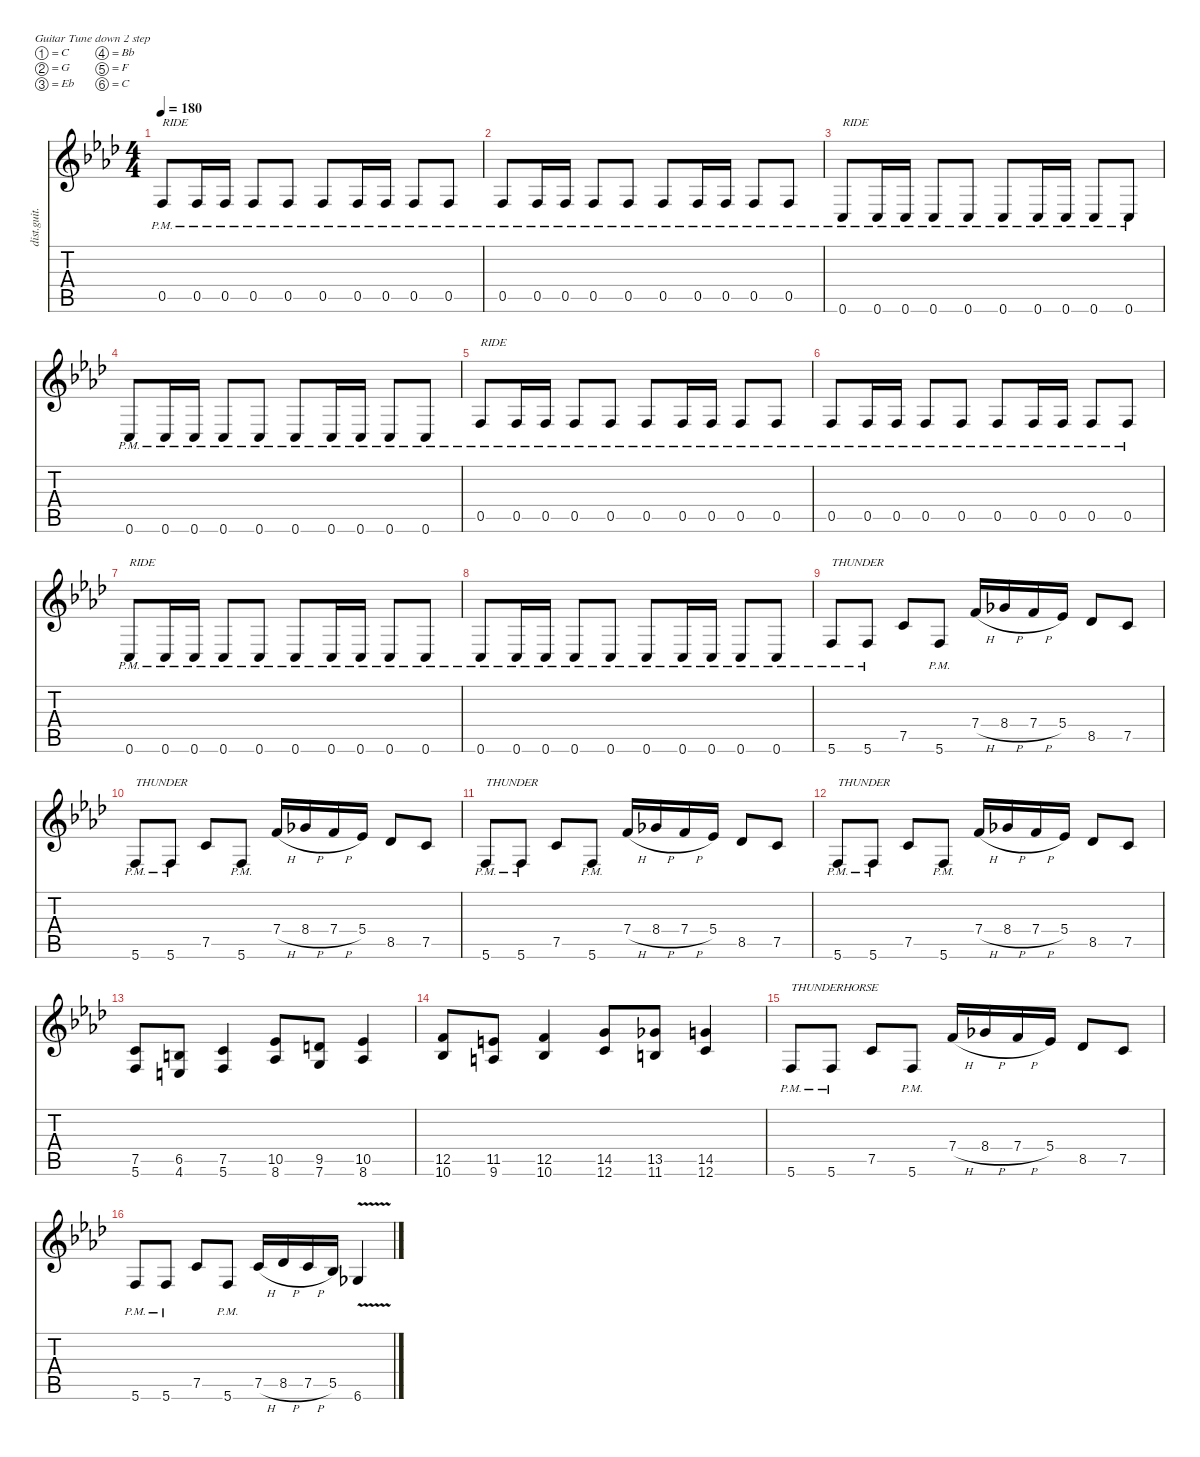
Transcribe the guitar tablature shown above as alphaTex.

\defaultSystemsLayout 4
\hideDynamics
\bracketExtendMode nobrackets
\track ("Rigo" "dist.guit.") {instrument distortionguitar}
\staff {score tabs}
\tuning (C4 G3 Eb3 Bb2 F2 C2)
\ts (4 4)
\beaming (8 2 2 2 2)
\tempo 180
\clef g2
\ks fminor
0.5{pm acc forcenatural}.8{txt "RIDE" dy f instrument distortionguitar beam Up} 0.5{pm acc forcenatural}.16{beam Up} 0.5{pm acc forcenatural}.16{beam Up} 0.5{pm acc forcenatural}.8{beam Up} 0.5{pm acc forcenatural}.8{beam Up} 0.5{pm acc forcenatural}.8{beam Up} 0.5{pm acc forcenatural}.16{beam Up} 0.5{pm acc forcenatural}.16{beam Up} 0.5{pm acc forcenatural}.8{beam Up} 0.5{pm acc forcenatural}.8{beam Up} |
0.5{pm acc forcenatural}.8{beam Up} 0.5{pm acc forcenatural}.16{beam Up} 0.5{pm acc forcenatural}.16{beam Up} 0.5{pm acc forcenatural}.8{beam Up} 0.5{pm acc forcenatural}.8{beam Up} 0.5{pm acc forcenatural}.8{beam Up} 0.5{pm acc forcenatural}.16{beam Up} 0.5{pm acc forcenatural}.16{beam Up} 0.5{pm acc forcenatural}.8{beam Up} 0.5{pm acc forcenatural}.8{beam Up} |
0.6{pm acc forcenatural}.8{txt "RIDE" beam Up} 0.6{pm acc forcenatural}.16{beam Up} 0.6{pm acc forcenatural}.16{beam Up} 0.6{pm acc forcenatural}.8{beam Up} 0.6{pm acc forcenatural}.8{beam Up} 0.6{pm acc forcenatural}.8{beam Up} 0.6{pm acc forcenatural}.16{beam Up} 0.6{pm acc forcenatural}.16{beam Up} 0.6{pm acc forcenatural}.8{beam Up} 0.6{pm acc forcenatural}.8{beam Up} |
0.6{pm acc forcenatural}.8{beam Up} 0.6{pm acc forcenatural}.16{beam Up} 0.6{pm acc forcenatural}.16{beam Up} 0.6{pm acc forcenatural}.8{beam Up} 0.6{pm acc forcenatural}.8{beam Up} 0.6{pm acc forcenatural}.8{beam Up} 0.6{pm acc forcenatural}.16{beam Up} 0.6{pm acc forcenatural}.16{beam Up} 0.6{pm acc forcenatural}.8{beam Up} 0.6{pm acc forcenatural}.8{beam Up} |
0.5{pm acc forcenatural}.8{txt "RIDE" beam Up} 0.5{pm acc forcenatural}.16{beam Up} 0.5{pm acc forcenatural}.16{beam Up} 0.5{pm acc forcenatural}.8{beam Up} 0.5{pm acc forcenatural}.8{beam Up} 0.5{pm acc forcenatural}.8{beam Up} 0.5{pm acc forcenatural}.16{beam Up} 0.5{pm acc forcenatural}.16{beam Up} 0.5{pm acc forcenatural}.8{beam Up} 0.5{pm acc forcenatural}.8{beam Up} |
0.5{pm acc forcenatural}.8{beam Up} 0.5{pm acc forcenatural}.16{beam Up} 0.5{pm acc forcenatural}.16{beam Up} 0.5{pm acc forcenatural}.8{beam Up} 0.5{pm acc forcenatural}.8{beam Up} 0.5{pm acc forcenatural}.8{beam Up} 0.5{pm acc forcenatural}.16{beam Up} 0.5{pm acc forcenatural}.16{beam Up} 0.5{pm acc forcenatural}.8{beam Up} 0.5{pm acc forcenatural}.8{beam Up} |
0.6{pm acc forcenatural}.8{txt "RIDE" beam Up} 0.6{pm acc forcenatural}.16{beam Up} 0.6{pm acc forcenatural}.16{beam Up} 0.6{pm acc forcenatural}.8{beam Up} 0.6{pm acc forcenatural}.8{beam Up} 0.6{pm acc forcenatural}.8{beam Up} 0.6{pm acc forcenatural}.16{beam Up} 0.6{pm acc forcenatural}.16{beam Up} 0.6{pm acc forcenatural}.8{beam Up} 0.6{pm acc forcenatural}.8{beam Up} |
0.6{pm acc forcenatural}.8{beam Up} 0.6{pm acc forcenatural}.16{beam Up} 0.6{pm acc forcenatural}.16{beam Up} 0.6{pm acc forcenatural}.8{beam Up} 0.6{pm acc forcenatural}.8{beam Up} 0.6{pm acc forcenatural}.8{beam Up} 0.6{pm acc forcenatural}.16{beam Up} 0.6{pm acc forcenatural}.16{beam Up} 0.6{pm acc forcenatural}.8{beam Up} 0.6{pm acc forcenatural}.8{beam Up} |
5.6{pm acc forcenatural}.8{txt "THUNDER" beam Up} 5.6{pm acc forcenatural}.8{beam Up} 7.5{acc forcenatural}.8{beam Up} 5.6{pm acc forcenatural}.8{beam Up} 7.4{h acc forcenatural}.16{beam Up} 8.4{h acc b}.16{beam Up} 7.4{h acc forcenatural}.16{beam Up} 5.4{acc b}.16{beam Up} 8.5{acc b}.8{beam Up} 7.5{acc forcenatural}.8{beam Up} |
5.6{pm acc forcenatural}.8{txt "THUNDER" beam Up} 5.6{pm acc forcenatural}.8{beam Up} 7.5{acc forcenatural}.8{beam Up} 5.6{pm acc forcenatural}.8{beam Up} 7.4{h acc forcenatural}.16{beam Up} 8.4{h acc b}.16{beam Up} 7.4{h acc forcenatural}.16{beam Up} 5.4{acc b}.16{beam Up} 8.5{acc b}.8{beam Up} 7.5{acc forcenatural}.8{beam Up} |
5.6{pm acc forcenatural}.8{txt "THUNDER" beam Up} 5.6{pm acc forcenatural}.8{beam Up} 7.5{acc forcenatural}.8{beam Up} 5.6{pm acc forcenatural}.8{beam Up} 7.4{h acc forcenatural}.16{beam Up} 8.4{h acc b}.16{beam Up} 7.4{h acc forcenatural}.16{beam Up} 5.4{acc b}.16{beam Up} 8.5{acc b}.8{beam Up} 7.5{acc forcenatural}.8{beam Up} |
5.6{pm acc forcenatural}.8{txt "THUNDER" beam Up} 5.6{pm acc forcenatural}.8{beam Up} 7.5{acc forcenatural}.8{beam Up} 5.6{pm acc forcenatural}.8{beam Up} 7.4{h acc forcenatural}.16{beam Up} 8.4{h acc b}.16{beam Up} 7.4{h acc forcenatural}.16{beam Up} 5.4{acc b}.16{beam Up} 8.5{acc b}.8{beam Up} 7.5{acc forcenatural}.8{beam Up} |
(7.5{acc forcenatural} 5.6{acc forcenatural}).8{beam Up} (6.5{acc forcenatural} 4.6{acc forcenatural}).8{beam Up} (7.5{acc forcenatural} 5.6{acc forcenatural}).4{beam Up} (10.5{acc b} 8.6{acc b}).8{beam Up} (9.5{acc forcenatural} 7.6{acc forcenatural}).8{beam Up} (10.5{acc b} 8.6{acc b}).4{beam Up} |
(12.5{acc forcenatural} 10.6{acc b}).8{beam Up} (11.5{acc forcenatural} 9.6{acc forcenatural}).8{beam Up} (12.5{acc forcenatural} 10.6{acc b}).4{beam Up} (14.5{acc forcenatural} 12.6{acc forcenatural}).8{beam Up} (13.5{acc b} 11.6{acc forcenatural}).8{beam Up} (14.5{acc forcenatural} 12.6{acc forcenatural}).4{beam Up} |
5.6{pm acc forcenatural}.8{txt "THUNDERHORSE" beam Up} 5.6{pm acc forcenatural}.8{beam Up} 7.5{acc forcenatural}.8{beam Up} 5.6{pm acc forcenatural}.8{beam Up} 7.4{h acc forcenatural}.16{beam Up} 8.4{h acc b}.16{beam Up} 7.4{h acc forcenatural}.16{beam Up} 5.4{acc b}.16{beam Up} 8.5{acc b}.8{beam Up} 7.5{acc forcenatural}.8{beam Up} |
5.6{pm acc forcenatural}.8{beam Up} 5.6{pm acc forcenatural}.8{beam Up} 7.5{acc forcenatural}.8{beam Up} 5.6{pm acc forcenatural}.8{beam Up} 7.5{h acc forcenatural}.16{beam Up} 8.5{h acc b}.16{beam Up} 7.5{h acc forcenatural}.16{beam Up} 5.5{acc b}.16{beam Up} 6.6{v acc b}.4{beam Up}
